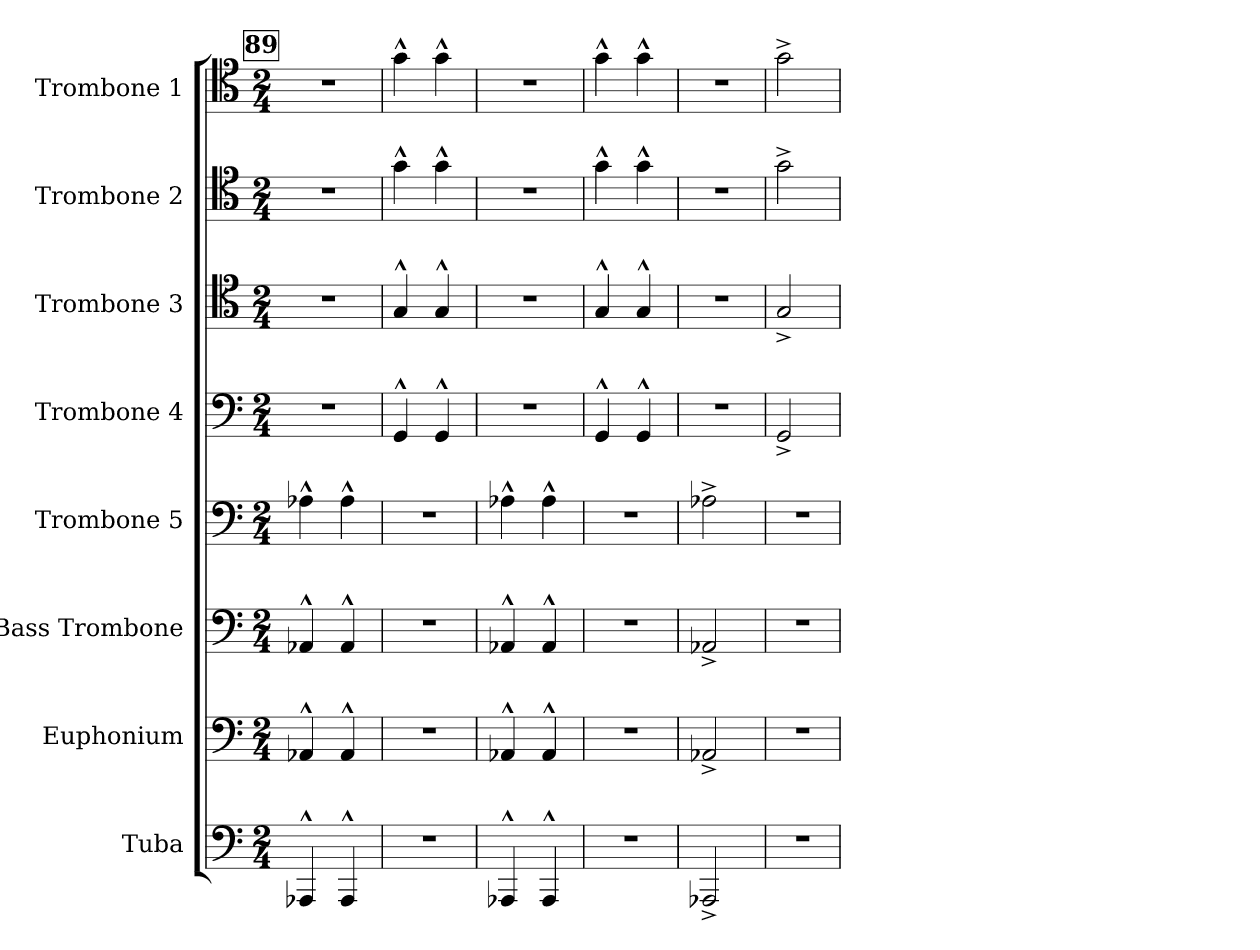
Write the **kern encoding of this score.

**kern	**kern	**kern	**kern	**kern	**kern	**kern	**kern
*part8	*part7	*part6	*part5	*part4	*part3	*part2	*part1
*staff8	*staff7	*staff6	*staff5	*staff4	*staff3	*staff2	*staff1
*I"Tuba	*I"Euphonium	*I"Bass Trombone	*I"Trombone 5	*I"Trombone 4	*I"Trombone 3	*I"Trombone 2	*I"Trombone 1
*I'Tba.	*I'Euph.	*I'B. Tbn.	*I'Tbn. 5	*I'Tbn. 4	*I'Tbn. 3	*I'Tbn. 2	*I'Tbn. 1
*clefF4	*clefF4	*clefF4	*clefF4	*clefF4	*clefC4	*clefC4	*clefC4
*k[]	*k[]	*k[]	*k[]	*k[]	*k[]	*k[]	*k[]
*M2/4	*M2/4	*M2/4	*M2/4	*M2/4	*M2/4	*M2/4	*M2/4
!!LO:REH:place=s1:a:B:fs=14:t=89
=85	=85	=85	=85	=85	=85	=85	=85
4AAA-X^^/	4AA-X^^/	4AA-X^^/	4A-X^^\	2r	2r	2r	2r
4AAA-^^/	4AA-^^/	4AA-^^/	4A-^^\	.	.	.	.
=86	=86	=86	=86	=86	=86	=86	=86
2r	2r	2r	2r	4GG^^/	4G^^/	4g^^\	4g^^\
.	.	.	.	4GG^^/	4G^^/	4g^^\	4g^^\
=87	=87	=87	=87	=87	=87	=87	=87
4AAA-X^^/	4AA-X^^/	4AA-X^^/	4A-X^^\	2r	2r	2r	2r
4AAA-^^/	4AA-^^/	4AA-^^/	4A-^^\	.	.	.	.
=88	=88	=88	=88	=88	=88	=88	=88
2r	2r	2r	2r	4GG^^/	4G^^/	4g^^\	4g^^\
.	.	.	.	4GG^^/	4G^^/	4g^^\	4g^^\
=89	=89	=89	=89	=89	=89	=89	=89
2AAA-X^/	2AA-X^/	2AA-X^/	2A-X^\	2r	2r	2r	2r
=90	=90	=90	=90	=90	=90	=90	=90
2r	2r	2r	2r	2GG^/	2G^/	2g^\	2g^\
=	=	=	=	=	=	=	=
*-	*-	*-	*-	*-	*-	*-	*-
